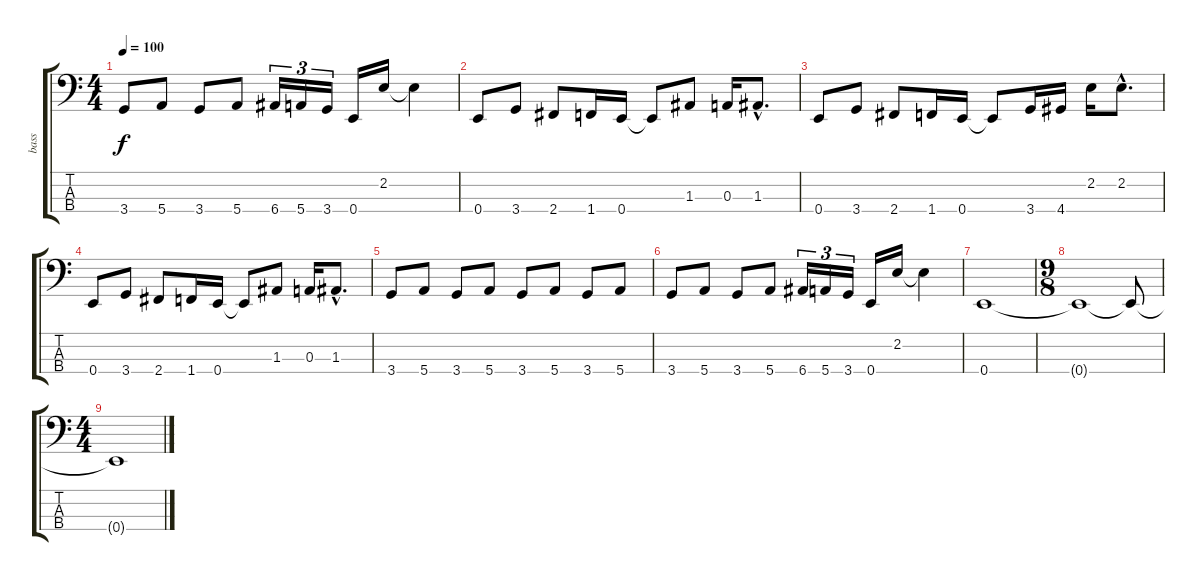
\track ("bass" "bass") {instrument electricbasspick}
\staff {score tabs}
\tuning (G2 D2 A1 E1) {hide}
\ts (4 4)
\tempo 100
\clef f4
\ks c
3.4.8{dy f} 5.4.8 3.4.8 5.4.8 6.4.16{tu (3 2)} 5.4.16{tu (3 2)} 3.4.16{tu (3 2)} 0.4.16 2.2.16 2.2{t}.4 |
0.4.8 3.4.8 2.4.8 1.4.16 0.4.16 0.4{t}.8 1.3.8 0.3.16 1.3{hac}.8{d} |
0.4.8 3.4.8 2.4.8 1.4.16 0.4.16 0.4{t}.8 3.4.16 4.4.16 2.2.16 2.2{hac}.8{d} |
0.4.8 3.4.8 2.4.8 1.4.16 0.4.16 0.4{t}.8 1.3.8 0.3.16 1.3{hac}.8{d} |
3.4.8 5.4.8 3.4.8 5.4.8 3.4.8 5.4.8 3.4.8 5.4.8 |
3.4.8 5.4.8 3.4.8 5.4.8 6.4.16{tu (3 2)} 5.4.16{tu (3 2)} 3.4.16{tu (3 2)} 0.4.16 2.2.16 2.2{t}.4 |
0.4.1 |
\ts (9 8)
0.4{t}.1 0.4{t}.8 |
\ts (4 4)
0.4{t}.1
